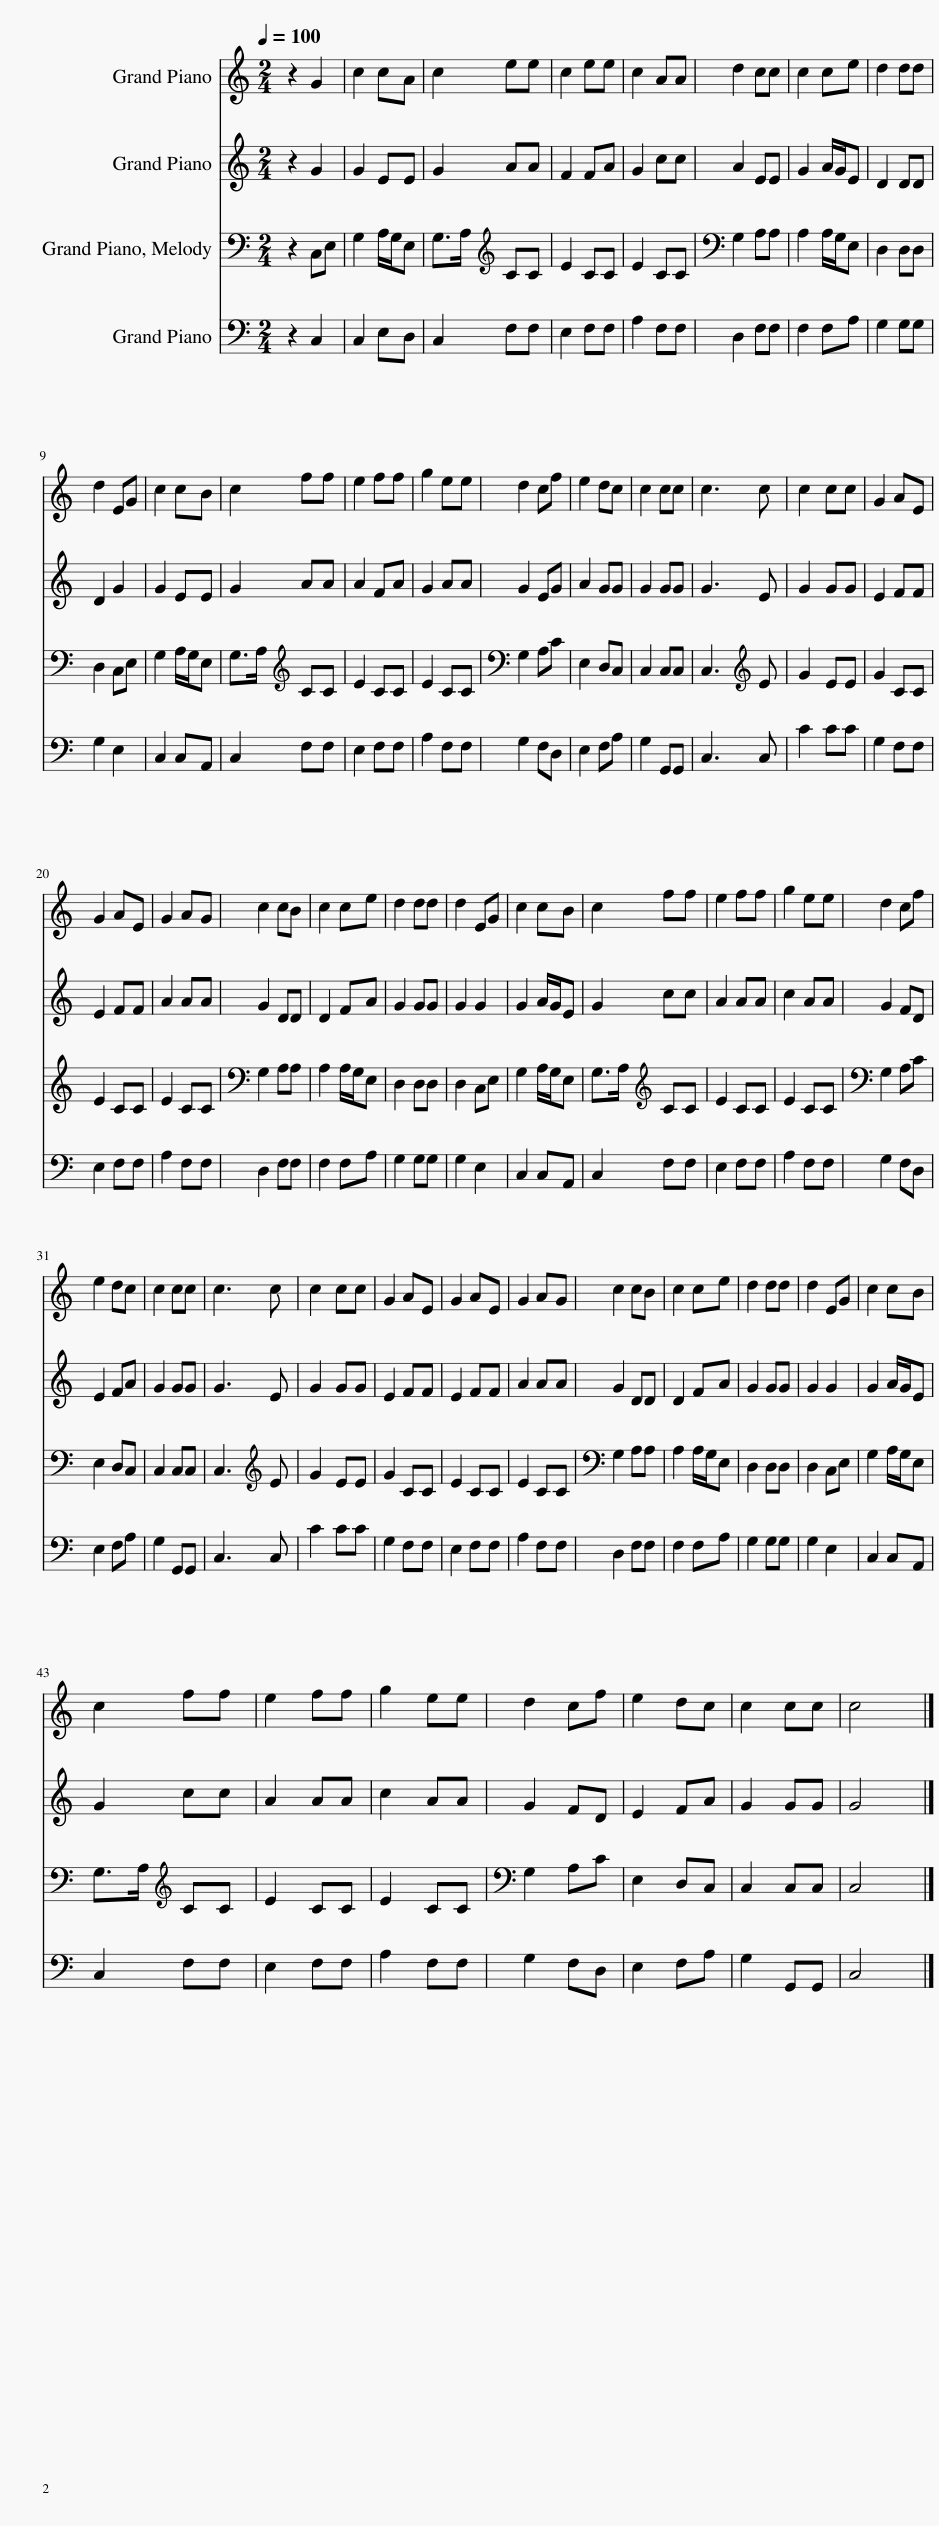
X:1
%%score 1 2 3 4
L:1/8
Q:1/4=100
M:2/4
I:linebreak $
K:C
V:1 treble
V:2 treble
V:3 bass
V:4 bass
V:1
 z2 G2 | c2 cA | c2 ee | c2 ee | c2 AA | %5
 d2 cc | c2 ce | d2 dd |$ d2 EG | c2 cB | %10
 c2 ff | e2 ff | g2 ee | d2 cf | e2 dc | %15
 c2 cc | c3 c | c2 cc | G2 AE |$ G2 AE | %20
 G2 AG | c2 cB | c2 ce | d2 dd | d2 EG | %25
 c2 cB | c2 ff | e2 ff | g2 ee | d2 cf |$ %30
 e2 dc | c2 cc | c3 c | c2 cc | G2 AE | %35
 G2 AE | G2 AG | c2 cB | c2 ce | d2 dd | %40
 d2 EG | c2 cB |$ c2 ff | e2 ff | g2 ee | %45
 d2 cf | e2 dc | c2 cc | c4 |] %49
V:2
 z2 G2 | G2 EE | G2 AA | F2 FA | G2 cc | %5
 A2 EE | G2 A/G/E | D2 DD |$ D2 G2 | G2 EE | %10
 G2 AA | A2 FA | G2 AA | G2 EG | A2 GG | %15
 G2 GG | G3 E | G2 GG | E2 FF |$ E2 FF | %20
 A2 AA | G2 DD | D2 FA | G2 GG | G2 G2 | %25
 G2 A/G/E | G2 cc | A2 AA | c2 AA | G2 FD |$ %30
 E2 FA | G2 GG | G3 E | G2 GG | E2 FF | %35
 E2 FF | A2 AA | G2 DD | D2 FA | G2 GG | %40
 G2 G2 | G2 A/G/E |$ G2 cc | A2 AA | c2 AA | %45
 G2 FD | E2 FA | G2 GG | G4 |] %49
V:3
 z2 C,E, | G,2 A,/G,/E, | G,>A,[K:treble] CC | E2 CC | E2 CC | %5
 G,2 A,A, | A,2 A,/G,/E, | D,2 D,D, |$ D,2 C,E, | G,2 A,/G,/E, | %10
 G,>A,[K:treble] CC | E2 CC | E2 CC | G,2 A,C | E,2 D,C, | %15
 C,2 C,C, | C,3[K:treble] E | G2 EE | G2 CC |$ E2 CC | %20
 E2 CC | G,2 A,A, | A,2 A,/G,/E, | D,2 D,D, | D,2 C,E, | %25
 G,2 A,/G,/E, | G,>A,[K:treble] CC | E2 CC | E2 CC | G,2 A,C |$ %30
 E,2 D,C, | C,2 C,C, | C,3[K:treble] E | G2 EE | G2 CC | %35
 E2 CC | E2 CC | G,2 A,A, | A,2 A,/G,/E, | D,2 D,D, | %40
 D,2 C,E, | G,2 A,/G,/E, |$ G,>A,[K:treble] CC | E2 CC | E2 CC | %45
 G,2 A,C | E,2 D,C, | C,2 C,C, | C,4 |] %49
V:4
 z2 C,2 | C,2 E,D, | C,2 F,F, | E,2 F,F, | A,2 F,F, | %5
 D,2 F,F, | F,2 F,A, | G,2 G,G, |$ G,2 E,2 | C,2 C,A,, | %10
 C,2 F,F, | E,2 F,F, | A,2 F,F, | G,2 F,D, | E,2 F,A, | %15
 G,2 G,,G,, | C,3 C, | C2 CC | G,2 F,F, |$ E,2 F,F, | %20
 A,2 F,F, | D,2 F,F, | F,2 F,A, | G,2 G,G, | G,2 E,2 | %25
 C,2 C,A,, | C,2 F,F, | E,2 F,F, | A,2 F,F, | G,2 F,D, |$ %30
 E,2 F,A, | G,2 G,,G,, | C,3 C, | C2 CC | G,2 F,F, | %35
 E,2 F,F, | A,2 F,F, | D,2 F,F, | F,2 F,A, | G,2 G,G, | %40
 G,2 E,2 | C,2 C,A,, |$ C,2 F,F, | E,2 F,F, | A,2 F,F, | %45
 G,2 F,D, | E,2 F,A, | G,2 G,,G,, | C,4 |] %49
